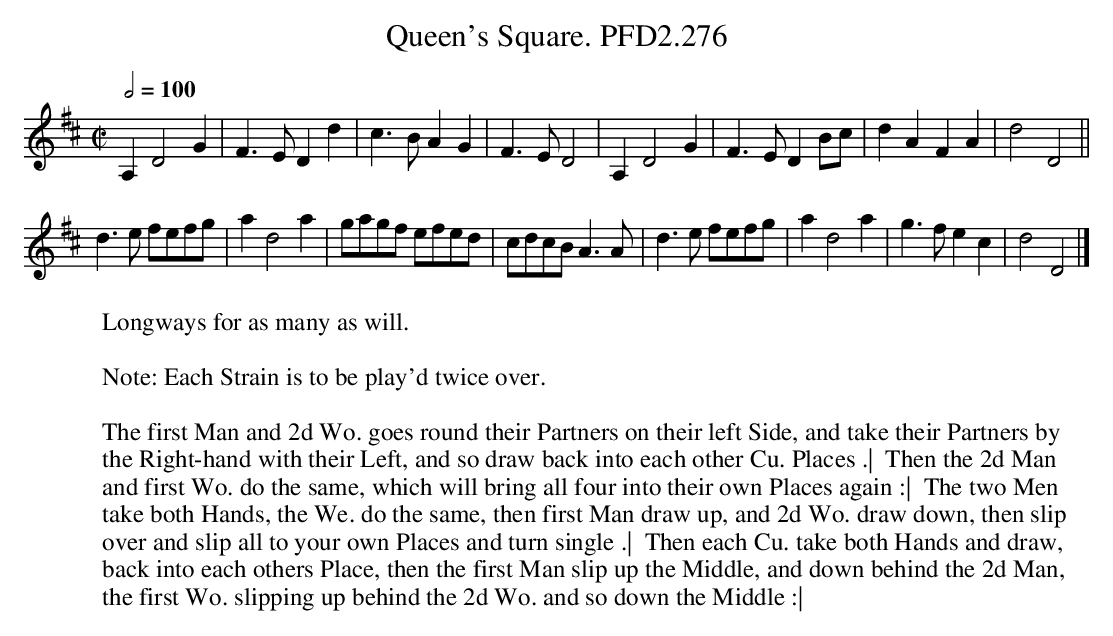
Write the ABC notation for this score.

X:1
T:Queen's Square. PFD2.276
W:Longways for as many as will.
L:1/4
M:C|
Q:1/2=100
K:D
A,D2G|F>EDd|c>B AG|F>ED2|A,D2G|F>ED B/c/|dAFA|d2D2||
d>e f/e/f/g/|ad2a|g/a/g/f/ e/f/e/d/|c/d/c/B/ A>A|d>e f/e/f/g/|ad2a |g>fec|d2D2 |]
W:
W: Note: Each Strain is to be play'd twice over.
W:
W: The first Man and 2d Wo. goes round their Partners on their left Side, and take their Partners by
W: the Right-hand with their Left, and so draw back into each other Cu. Places .|  Then the 2d Man
W: and first Wo. do the same, which will bring all four into their own Places again :|  The two Men
W: take both Hands, the We. do the same, then first Man draw up, and 2d Wo. draw down, then slip
W: over and slip all to your own Places and turn single .|  Then each Cu. take both Hands and draw,
W: back into each others Place, then the first Man slip up the Middle, and down behind the 2d Man,
W: the first Wo. slipping up behind the 2d Wo. and so down the Middle :|
